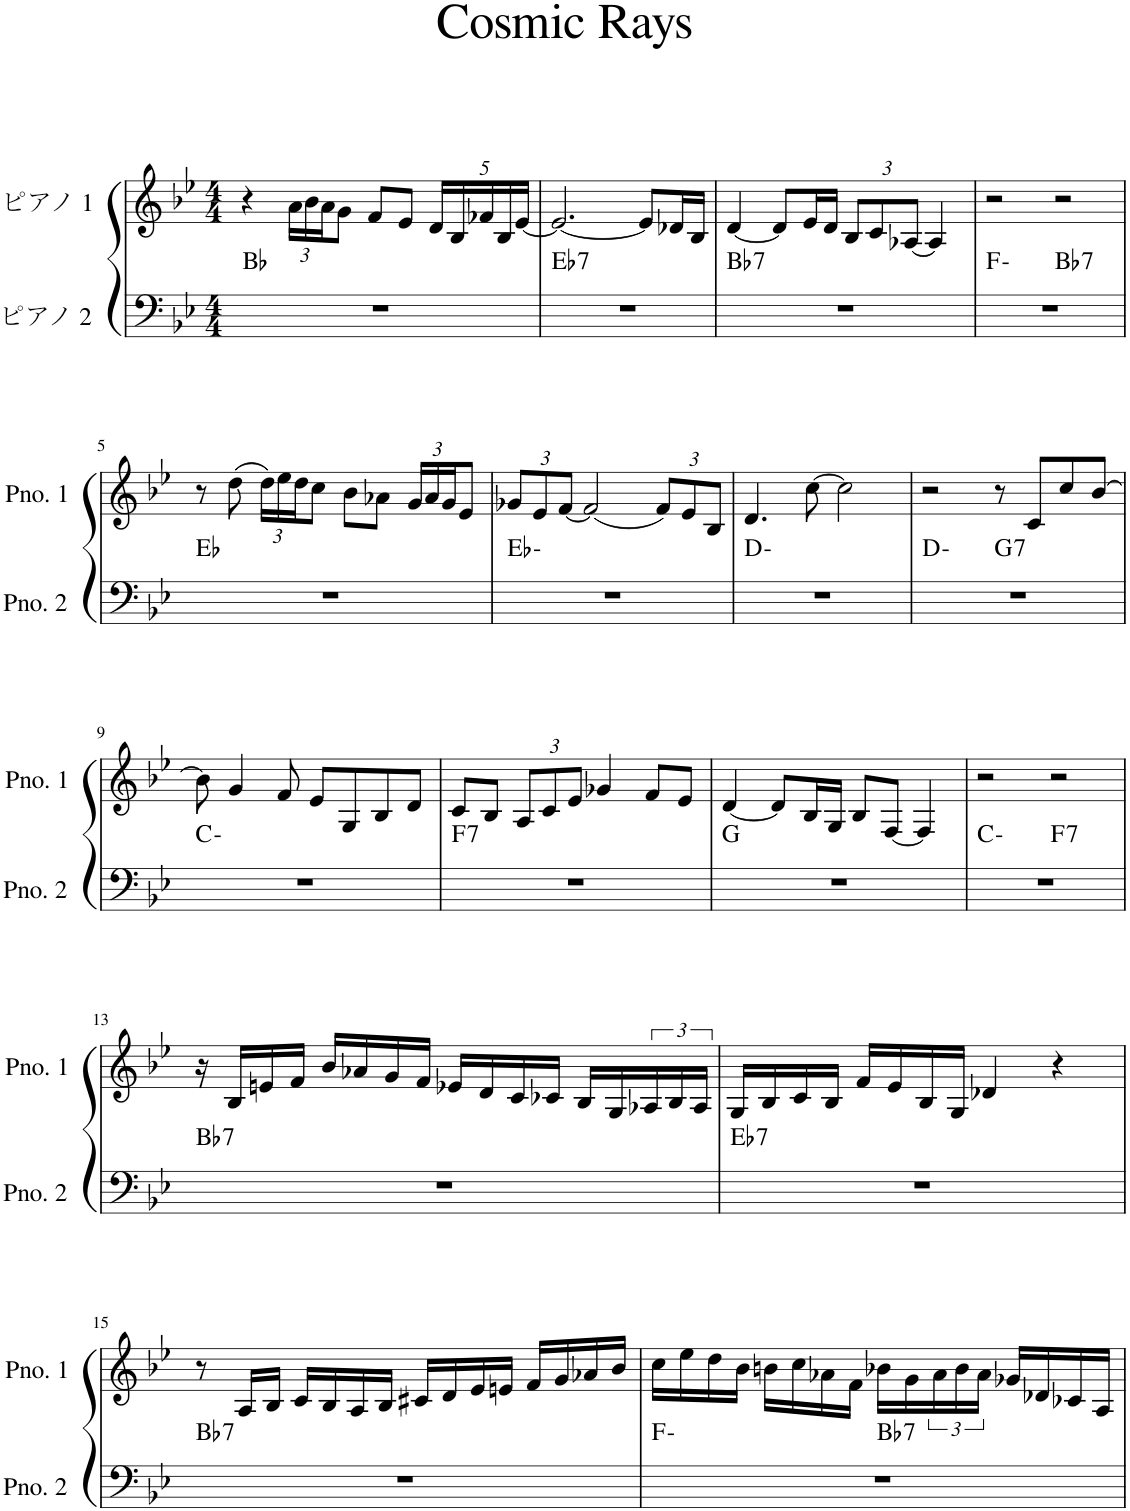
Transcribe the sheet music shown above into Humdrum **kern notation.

**kern	**harte	**kern
*part2	*part2	*part1
*staff2	*	*staff1
*I"ピアノ 2	*	*I"ピアノ 1
*clefF4	*	*clefG2
*k[b-e-]	*	*k[b-e-]
*M4/4	*	*M4/4
=1	=1	=1
1r	Bb:maj	4r
*	*	*Xbrackettup
.	.	24a\LL
.	.	24b-\
.	.	24a\J
.	.	8g\J
.	.	8f/L
.	.	8e-/J
.	.	20d/LL
.	.	20B-/
.	.	20f-X/
.	.	20B-/
.	.	[20e-/JJ
=2	=2	=2
!	!LO:H:kt=7	!
1r	Eb:7	2.e-/_
.	.	8e-/L]
.	.	16d-X/L
.	.	16B-/JJ
=3	=3	=3
!	!LO:H:kt=7	!
1r	Bb:7	[4d/
.	.	8d/L]
.	.	16e-/L
.	.	16d/JJ
.	.	12B-/L
.	.	12c/
.	.	[12A-X/J
.	.	4A-/]
=4	=4	=4
*^	*	*
1r	2ryy	F:min	2r
!	!	!LO:H:kt=7	!
.	2ryy	Bb:7	2r
*v	*v	*	*
!!LO:LB:g=z
=5	=5	=5
1r	Eb:maj	8r
.	.	(8dd\
.	.	24dd\LL)
.	.	24ee-\
.	.	24dd\J
.	.	8cc\J
.	.	8b-\L
.	.	8a-X\J
.	.	24g/LL
.	.	24a-/
.	.	24g/J
.	.	8e-/J
=6	=6	=6
1r	Eb:min	12g-X/L
.	.	12e-/
.	.	[12f/J
.	.	(2f/]
.	.	12f/L)
.	.	12e-/
.	.	12B-/J
=7	=7	=7
1r	D:min	4.d/
.	.	[8cc\
.	.	2cc\]
=8	=8	=8
*^	*	*
1r	2ryy	D:min	2r
!	!	!LO:H:kt=7	!
.	2ryy	G:7	8r
.	.	.	8c/L
.	.	.	8cc/
.	.	.	[8b-/J
*v	*v	*	*
!!LO:LB:g=z
=9	=9	=9
1r	C:min	8b-\]
.	.	4g/
.	.	8f/
.	.	8e-/L
.	.	8G/
.	.	8B-/
.	.	8d/J
=10	=10	=10
!	!LO:H:kt=7	!
1r	F:7	8c/L
.	.	8B-/J
.	.	12A/L
.	.	12c/
.	.	12e-/J
.	.	4g-X/
.	.	8f/L
.	.	8e-/J
=11	=11	=11
1r	G:maj	[4d/
.	.	8d/L]
.	.	16B-/L
.	.	16G/JJ
.	.	8B-/L
.	.	[8F/J
.	.	4F/]
=12	=12	=12
*^	*	*
1r	2ryy	C:min	2r
!	!	!LO:H:kt=7	!
.	2ryy	F:7	2r
!!LO:LB:g=z
=13	=13	=13	=13
!	!	!LO:H:kt=7	!
*v	*v	*	*
1r	Bb:7	16r
.	.	16B-/LL
.	.	16en/
.	.	16f/JJ
.	.	16b-/LL
.	.	16a-X/
.	.	16g/
.	.	16f/JJ
.	.	16e-X/LL
.	.	16d/
.	.	16c/
.	.	16c-X/JJ
.	.	16B-/LL
.	.	16G/
*	*	*brackettup
.	.	24A-X/
.	.	24B-/
.	.	24A-/JJ
=14	=14	=14
!	!LO:H:kt=7	!
1r	Eb:7	16G/LL
.	.	16B-/
.	.	16c/
.	.	16B-/JJ
.	.	16f/LL
.	.	16e-/
.	.	16B-/
.	.	16G/JJ
.	.	4d-X/
.	.	4r
!!LO:LB:g=z
=15	=15	=15
!	!LO:H:kt=7	!
1r	Bb:7	8r
.	.	16A/LL
.	.	16B-/JJ
.	.	16c/LL
.	.	16B-/
.	.	16A/
.	.	16B-/JJ
.	.	16c#X/LL
.	.	16d/
.	.	16e-/
.	.	16en/JJ
.	.	16f/LL
.	.	16g/
.	.	16a-X/
.	.	16b-/JJ
=16	=16	=16
*^	*	*
1r	2ryy	F:min	16cc\LL
.	.	.	16ee-\
.	.	.	16dd\
.	.	.	16b-\JJ
.	.	.	16bn\LL
.	.	.	16cc\
.	.	.	16a-X\
.	.	.	16f\JJ
!	!	!LO:H:kt=7	!
.	2ryy	Bb:7	16b-X\LL
.	.	.	16g\
.	.	.	24a-\
.	.	.	24b-\
.	.	.	24a-\JJ
.	.	.	16g-X/LL
.	.	.	16d-X/
.	.	.	16c-X/
.	.	.	16A/JJ
*v	*v	*	*
=	=	=
*-	*-	*-
